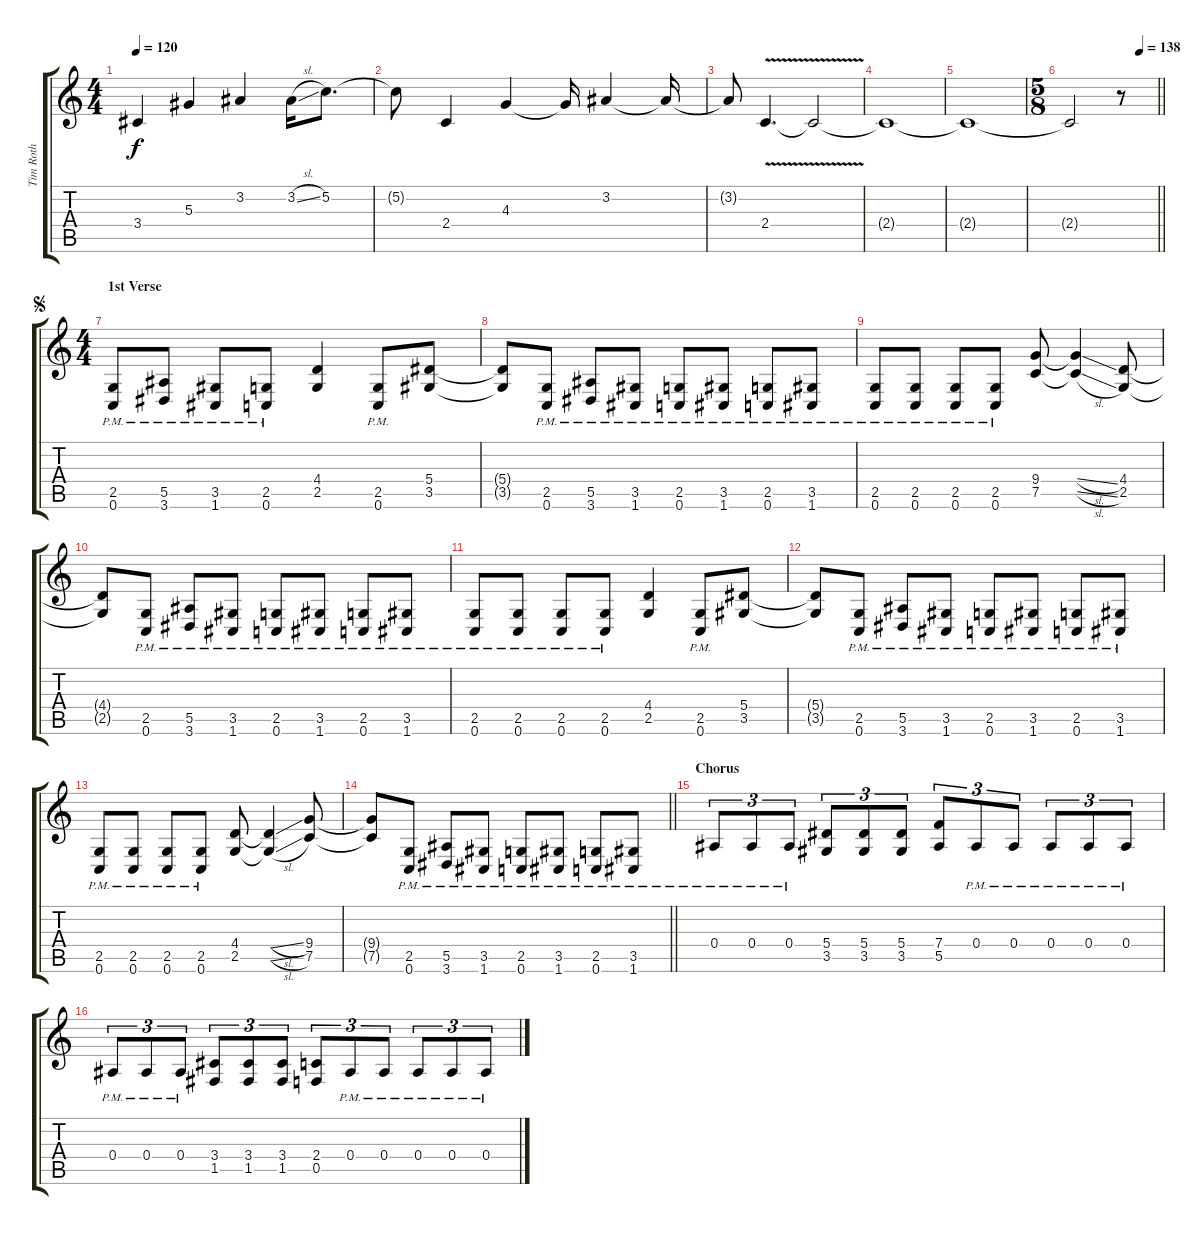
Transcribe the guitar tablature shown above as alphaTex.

\track ("Tim Roth" "Tim Roth") {instrument distortionguitar}
\staff {score tabs}
\tuning (C4 G3 Eb3 Bb2 F2 C2) {hide}
\ts (4 4)
\tempo 120
\clef g2
\ks c
3.4.4{dy f} 5.3.4 3.2.4 3.2{sl}.16 5.2.8{d} |
5.2{t}.8 2.4.4 4.3.4 4.3{t}.16 3.2.4 3.2{t}.16 |
3.2{t}.8 2.4{v}.4{d} 2.4{t}.2 |
2.4{t}.1 |
2.4{t}.1 |
\ts (5 8)
\tempo (138 0.8)
\barLineRight lightlight
2.4{t}.2 r.8 |
\ts (4 4)
\section ("" "1st Verse")
\jump segno
(2.5{pm} 0.6{pm}).8 (5.5{pm} 3.6{pm}).8 (3.5{pm} 1.6{pm}).8 (2.5{pm} 0.6{pm}).8 (4.4 2.5).4 (2.5{pm} 0.6{pm}).8 (5.4 3.5).8 |
(5.4{t} 3.5{t}).8 (2.5{pm} 0.6{pm}).8 (5.5{pm} 3.6{pm}).8 (3.5{pm} 1.6{pm}).8 (2.5{pm} 0.6{pm}).8 (3.5{pm} 1.6{pm}).8 (2.5{pm} 0.6{pm}).8 (3.5{pm} 1.6{pm}).8 |
(2.5{pm} 0.6{pm}).8 (2.5{pm} 0.6{pm}).8 (2.5{pm} 0.6{pm}).8 (2.5{pm} 0.6{pm}).8 (9.4 7.5).8 (9.4{sl t} 7.5{sl t}).4 (4.4 2.5).8 |
(4.4{t} 2.5{t}).8 (2.5{pm} 0.6{pm}).8 (5.5{pm} 3.6{pm}).8 (3.5{pm} 1.6{pm}).8 (2.5{pm} 0.6{pm}).8 (3.5{pm} 1.6{pm}).8 (2.5{pm} 0.6{pm}).8 (3.5{pm} 1.6{pm}).8 |
(2.5{pm} 0.6{pm}).8 (2.5{pm} 0.6{pm}).8 (2.5{pm} 0.6{pm}).8 (2.5{pm} 0.6{pm}).8 (4.4 2.5).4 (2.5{pm} 0.6{pm}).8 (5.4 3.5).8 |
(5.4{t} 3.5{t}).8 (2.5{pm} 0.6{pm}).8 (5.5{pm} 3.6{pm}).8 (3.5{pm} 1.6{pm}).8 (2.5{pm} 0.6{pm}).8 (3.5{pm} 1.6{pm}).8 (2.5{pm} 0.6{pm}).8 (3.5{pm} 1.6{pm}).8 |
(2.5{pm} 0.6{pm}).8 (2.5{pm} 0.6{pm}).8 (2.5{pm} 0.6{pm}).8 (2.5{pm} 0.6{pm}).8 (4.4 2.5).8 (4.4{sl t} 2.5{sl t}).4 (9.4 7.5).8 |
\barLineRight lightlight
(9.4{t} 7.5{t}).8 (2.5{pm} 0.6{pm}).8 (5.5{pm} 3.6{pm}).8 (3.5{pm} 1.6{pm}).8 (2.5{pm} 0.6{pm}).8 (3.5{pm} 1.6{pm}).8 (2.5{pm} 0.6{pm}).8 (3.5{pm} 1.6{pm}).8 |
\section ("" "Chorus")
0.4{pm}.8{tu (3 2)} 0.4{pm}.8{tu (3 2)} 0.4{pm}.8{tu (3 2)} (5.4 3.5).8{tu (3 2)} (5.4 3.5).8{tu (3 2)} (5.4 3.5).8{tu (3 2)} (7.4 5.5).8{tu (3 2)} 0.4{pm}.8{tu (3 2)} 0.4{pm}.8{tu (3 2)} 0.4{pm}.8{tu (3 2)} 0.4{pm}.8{tu (3 2)} 0.4{pm}.8{tu (3 2)} |
0.4{pm}.8{tu (3 2)} 0.4{pm}.8{tu (3 2)} 0.4{pm}.8{tu (3 2)} (3.4 1.5).8{tu (3 2)} (3.4 1.5).8{tu (3 2)} (3.4 1.5).8{tu (3 2)} (2.4 0.5).8{tu (3 2)} 0.4{pm}.8{tu (3 2)} 0.4{pm}.8{tu (3 2)} 0.4{pm}.8{tu (3 2)} 0.4{pm}.8{tu (3 2)} 0.4{pm}.8{tu (3 2)}
